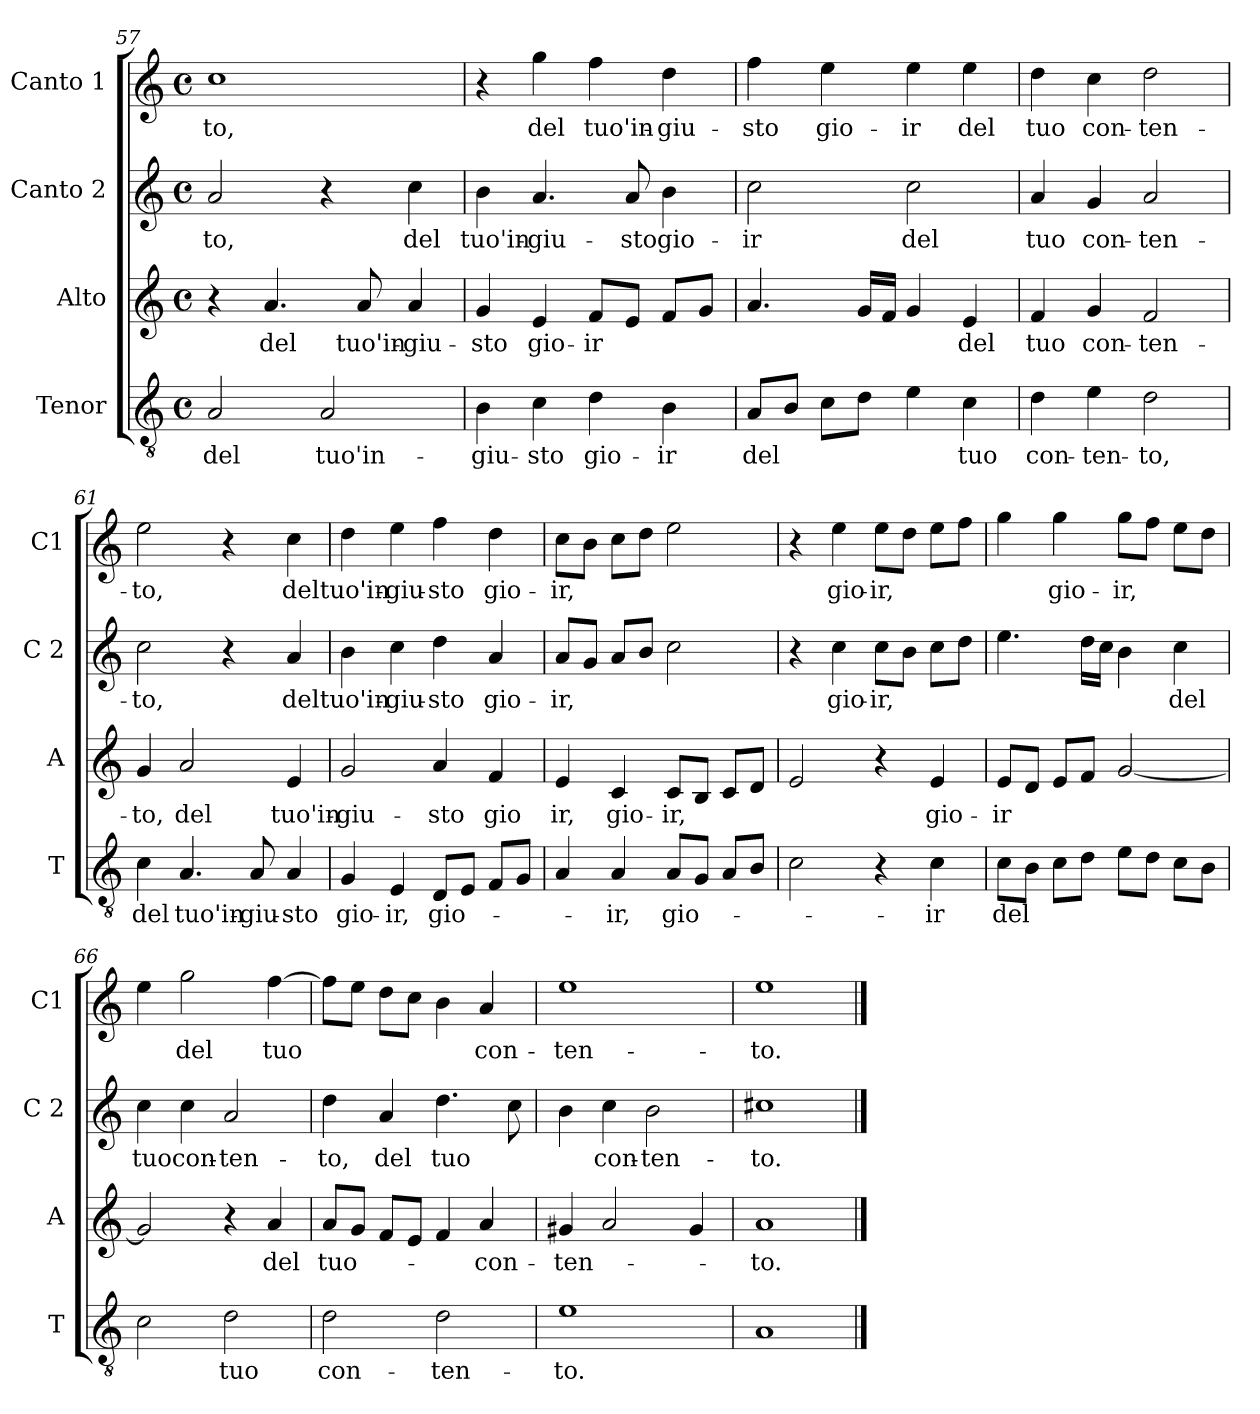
**kern	**text	**kern	**text	**kern	**text	**kern	**text
*part4	*part4	*part3	*part3	*part2	*part2	*part1	*part1
*staff4	*staff4	*staff3	*staff3	*staff2	*staff2	*staff1	*staff1
*I"Tenor	*	*I"Alto	*	*I"Canto 2	*	*I"Canto 1	*
*I'T	*	*I'A	*	*I'C 2	*	*I'C1	*
*clefGv2	*	*clefG2	*	*clefG2	*	*clefG2	*
*k[]	*	*k[]	*	*k[]	*	*k[]	*
*C:	*	*C:	*	*C:	*	*C:	*
*M4/4	*	*M4/4	*	*M4/4	*	*M4/4	*
*met(c)	*	*met(c)	*	*met(c)	*	*met(c)	*
=57	=57	=57	=57	=57	=57	=57	=57
!	!LO:LY:b	!	!	!	!LO:LY:b	!	!LO:LY:b
2A/	del	4r	.	2a/	-to,	1cc	-to,
!	!	!	!LO:LY:b	!	!	!	!
.	.	4.a/	del	.	.	.	.
!	!LO:LY:b	!	!	!	!	!	!
2A/	tuo'in-	.	.	4r	.	.	.
!	!	!	!LO:LY:b	!	!	!	!
.	.	8a/	tuo'in-	.	.	.	.
!	!	!	!LO:LY:b	!	!LO:LY:b	!	!
.	.	4a/	-giu-	4cc\	del	.	.
!!LO:LB:g=z
=58	=58	=58	=58	=58	=58	=58	=58
!	!LO:LY:b	!	!LO:LY:b	!	!LO:LY:b	!	!
4B\	-giu-	4g/	-sto	4b\	tuo'in-	4r	.
!	!LO:LY:b	!	!LO:LY:b	!	!LO:LY:b	!	!LO:LY:b
4c\	-sto	4e/	gio-	4.a/	-giu-	4gg\	del
!	!LO:LY:b	!	!LO:LY:b	!	!	!	!LO:LY:b
4d\	gio-	8f/L	-ir	.	.	4ff\	tuo'in-
!	!	!	!	!	!LO:LY:b	!	!
.	.	8e/J	.	8a/	-sto	.	.
!	!LO:LY:b	!	!	!	!LO:LY:b	!	!LO:LY:b
4B\	-ir	8f/L	.	4b\	gio-	4dd\	-giu-
.	.	8g/J	.	.	.	.	.
=59	=59	=59	=59	=59	=59	=59	=59
!	!LO:LY:b	!	!	!	!LO:LY:b	!	!LO:LY:b
8A/L	del	4.a/	.	2cc\	-ir	4ff\	-sto
8B/J	.	.	.	.	.	.	.
!	!	!	!	!	!	!	!LO:LY:b
8c\L	.	.	.	.	.	4ee\	gio-
8d\J	.	16g/LL	.	.	.	.	.
.	.	16f/JJ	.	.	.	.	.
!	!	!	!	!	!LO:LY:b	!	!LO:LY:b
4e\	.	4g/	.	2cc\	del	4ee\	-ir
!	!LO:LY:b	!	!LO:LY:b	!	!	!	!LO:LY:b
4c\	tuo	4e/	del	.	.	4ee\	del
=60	=60	=60	=60	=60	=60	=60	=60
!	!LO:LY:b	!	!LO:LY:b	!	!LO:LY:b	!	!LO:LY:b
4d\	con-	4f/	tuo	4a/	tuo	4dd\	tuo
!	!LO:LY:b	!	!LO:LY:b	!	!LO:LY:b	!	!LO:LY:b
4e\	-ten-	4g/	con-	4g/	con-	4cc\	con-
!	!LO:LY:b	!	!LO:LY:b	!	!LO:LY:b	!	!LO:LY:b
2d\	-to,	2f/	-ten-	2a/	-ten-	2dd\	-ten-
=61	=61	=61	=61	=61	=61	=61	=61
!	!LO:LY:b	!	!LO:LY:b	!	!LO:LY:b	!	!LO:LY:b
4c\	del	4g/	-to,	2cc\	-to,	2ee\	-to,
!	!LO:LY:b	!	!LO:LY:b	!	!	!	!
4.A/	tuo'in-	2a/	del	.	.	.	.
.	.	.	.	4r	.	4r	.
!	!LO:LY:b	!	!	!	!	!	!
8A/	-giu-	.	.	.	.	.	.
!	!LO:LY:b	!	!LO:LY:b	!	!LO:LY:b	!	!LO:LY:b
4A/	-sto	4e/	tuo'in-	4a/	del	4cc\	del
=62	=62	=62	=62	=62	=62	=62	=62
!	!LO:LY:b	!	!LO:LY:b	!	!LO:LY:b	!	!LO:LY:b
4G/	gio-	2g/	-giu-	4b\	tuo'in-	4dd\	tuo'in-
!	!LO:LY:b	!	!	!	!LO:LY:b	!	!LO:LY:b
4E/	-ir,	.	.	4cc\	-giu-	4ee\	-giu-
!	!LO:LY:b	!	!LO:LY:b	!	!LO:LY:b	!	!LO:LY:b
8D/L	gio-	4a/	-sto	4dd\	-sto	4ff\	-sto
8E/J	.	.	.	.	.	.	.
!	!	!	!LO:LY:b	!	!LO:LY:b	!	!LO:LY:b
8F/L	.	4f/	gio	4a/	gio-	4dd\	gio-
8G/J	.	.	.	.	.	.	.
=63	=63	=63	=63	=63	=63	=63	=63
!	!	!	!LO:LY:b	!	!LO:LY:b	!	!LO:LY:b
4A/	.	4e/	ir,	8a/L	-ir,	8cc\L	-ir,
.	.	.	.	8g/J	.	8b\J	.
!	!LO:LY:b	!	!LO:LY:b	!	!	!	!
4A/	-ir,	4c/	gio-	8a/L	.	8cc\L	.
.	.	.	.	8b/J	.	8dd\J	.
!	!LO:LY:b	!	!LO:LY:b	!	!	!	!
8A/L	gio-	8c/L	-ir,	2cc\	.	2ee\	.
8G/J	.	8B/J	.	.	.	.	.
8A/L	.	8c/L	.	.	.	.	.
8B/J	.	8d/J	.	.	.	.	.
!!LO:LB:g=z
=64	=64	=64	=64	=64	=64	=64	=64
2c\	.	2e/	.	4r	.	4r	.
!	!	!	!	!	!LO:LY:b	!	!LO:LY:b
.	.	.	.	4cc\	gio-	4ee\	gio-
!	!	!	!	!	!LO:LY:b	!	!LO:LY:b
4r	.	4r	.	8cc\L	-ir,	8ee\L	-ir,
.	.	.	.	8b\J	.	8dd\J	.
!	!LO:LY:b	!	!LO:LY:b	!	!	!	!
4c\	-ir	4e/	gio-	8cc\L	.	8ee\L	.
.	.	.	.	8dd\J	.	8ff\J	.
=65	=65	=65	=65	=65	=65	=65	=65
!	!LO:LY:b	!	!LO:LY:b	!	!	!	!
8c\L	del	8e/L	-ir	4.ee\	.	4gg\	.
8B\J	.	8d/J	.	.	.	.	.
!	!	!	!	!	!	!	!LO:LY:b
8c\L	.	8e/L	.	.	.	4gg\	gio-
8d\J	.	8f/J	.	16dd\LL	.	.	.
.	.	.	.	16cc\JJ	.	.	.
!	!	!	!	!	!	!	!LO:LY:b
8e\L	.	[2g/	.	4b\	.	8gg\L	-ir,
8d\J	.	.	.	.	.	8ff\J	.
!	!	!	!	!	!LO:LY:b	!	!
8c\L	.	.	.	4cc\	del	8ee\L	.
8B\J	.	.	.	.	.	8dd\J	.
=66	=66	=66	=66	=66	=66	=66	=66
!	!	!	!	!	!LO:LY:b	!	!
2c\	.	2g/]	.	4cc\	tuo	4ee\	.
!	!	!	!	!	!LO:LY:b	!	!LO:LY:b
.	.	.	.	4cc\	con-	2gg\	del
!	!LO:LY:b	!	!	!	!LO:LY:b	!	!
2d\	tuo	4r	.	2a/	-ten-	.	.
!	!	!	!LO:LY:b	!	!	!	!LO:LY:b
.	.	4a/	del	.	.	[4ff\	tuo
=67	=67	=67	=67	=67	=67	=67	=67
!	!LO:LY:b	!	!LO:LY:b	!	!LO:LY:b	!	!
2d\	con-	8a/L	tuo-	4dd\	-to,	8ff\L]	.
.	.	8g/J	.	.	.	8ee\J	.
!	!	!	!	!	!LO:LY:b	!	!
.	.	8f/L	.	4a/	del	8dd\L	.
.	.	8e/J	.	.	.	8cc\J	.
!	!LO:LY:b	!	!	!	!LO:LY:b	!	!
2d\	-ten-	4f/	.	4.dd\	tuo	4b\	.
!	!	!	!LO:LY:b	!	!	!	!LO:LY:b
.	.	4a/	-con-	.	.	4a/	con-
.	.	.	.	8cc\	.	.	.
=68	=68	=68	=68	=68	=68	=68	=68
!	!LO:LY:b	!	!LO:LY:b	!	!	!	!LO:LY:b
1e	-to.	4g#X/	-ten-	4b\	.	1ee	-ten-
!	!	!	!	!	!LO:LY:b	!	!
.	.	2a/	.	4cc\	con-	.	.
!	!	!	!	!	!LO:LY:b	!	!
.	.	.	.	2b\	-ten-	.	.
.	.	4g#/	.	.	.	.	.
=69	=69	=69	=69	=69	=69	=69	=69
!	!	!	!LO:LY:b	!	!LO:LY:b	!	!LO:LY:b
1A	.	1a	-to.	1cc#X	-to.	1ee	-to.
==	==	==	==	==	==	==	==
*-	*-	*-	*-	*-	*-	*-	*-
